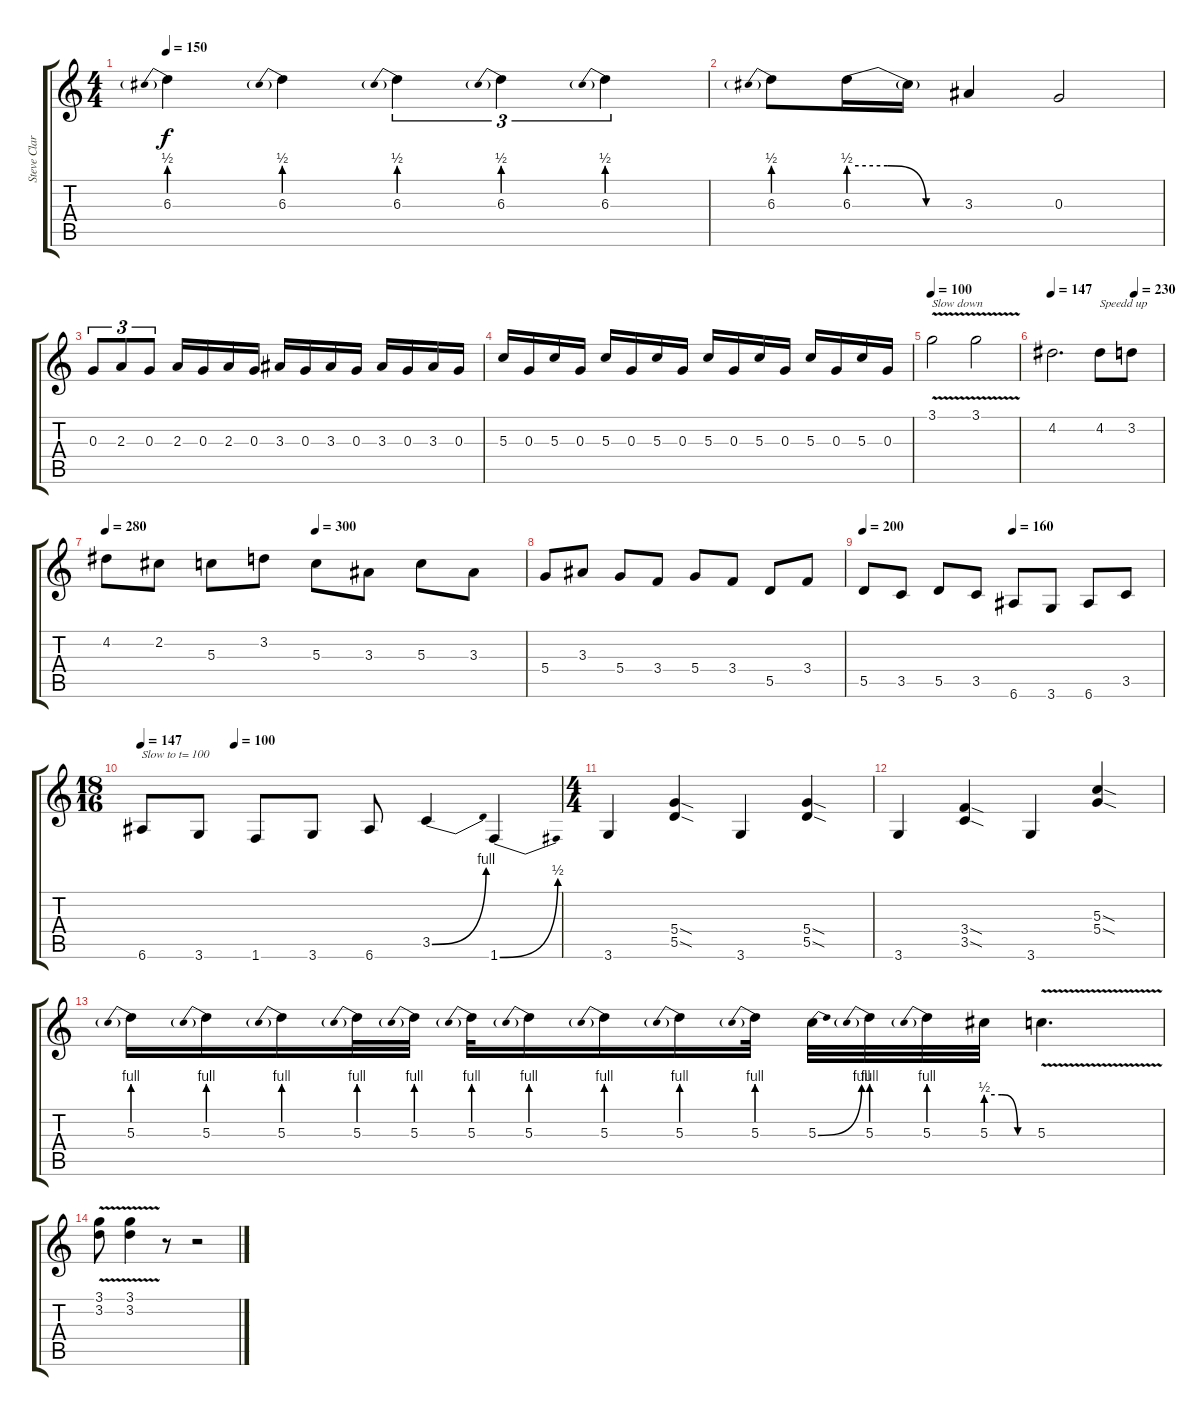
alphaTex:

\track ("Steve Clark (Switch 625)" "Steve Clar") {instrument distortionguitar}
\staff {score tabs}
\tuning (E4 B3 G3 D3 A2 E2) {hide}
\ts (4 4)
\tempo 150
\clef g2
\ks c
6.3{be (prebend 0 2 60 2)}.4{dy f} 6.3{be (prebend 0 2 60 2)}.4 6.3{be (prebend 0 2 60 2)}.4{tu (3 2)} 6.3{be (prebend 0 2 60 2)}.4{tu (3 2)} 6.3{be (prebend 0 2 60 2)}.4{tu (3 2)} |
6.3{be (prebend 0 2 60 2)}.8 6.3{be (custom 0 2 20 2 40 0 60 0)}.16 6.3{t}.16 3.3.4 0.3.2 |
0.3.8{tu (3 2)} 2.3.8{tu (3 2)} 0.3.8{tu (3 2)} 2.3.16 0.3.16 2.3.16 0.3.16 3.3.16 0.3.16 3.3.16 0.3.16 3.3.16 0.3.16 3.3.16 0.3.16 |
5.3.16 0.3.16 5.3.16 0.3.16 5.3.16 0.3.16 5.3.16 0.3.16 5.3.16 0.3.16 5.3.16 0.3.16 5.3.16 0.3.16 5.3.16 0.3.16 |
\tempo 100
3.1{v}.2{txt "Slow down"} 3.1{v}.2 |
\tempo 147
\tempo (230 0.75)
4.2.2{d} 4.2.8{txt "Speedd up"} 3.2.8 |
\tempo 280
\tempo (300 0.5)
4.2.8 2.2.8 5.3.8 3.2.8 5.3.8 3.3.8 5.3.8 3.3.8 |
5.4.8 3.3.8 5.4.8 3.4.8 5.4.8 3.4.8 5.5.8 3.4.8 |
\tempo 200
\tempo (160 0.5)
5.5.8 3.5.8 5.5.8 3.5.8 6.6.8 3.6.8 6.6.8 3.5.8 |
\ts (18 16)
\tempo 147
\tempo (100 0.2222222222222222)
6.6.8{txt "Slow to t= 100"} 3.6.8 1.6.8 3.6.8 6.6.8 3.5{be (bend 0 0 60 4)}.4 1.6{be (bend 0 0 60 2)}.4 |
\ts (4 4)
3.6.4 (5.4{sod} 5.5{sod}).4 3.6.4 (5.4{sod} 5.5{sod}).4 |
3.6.4 (3.4{sod} 3.5{sod}).4 3.6.4 (5.3{sod} 5.4{sod}).4 |
5.3{be (prebend 0 4 60 4)}.16 5.3{be (prebend 0 4 60 4)}.16 5.3{be (prebend 0 4 60 4)}.16 5.3{be (prebend 0 4 60 4)}.32 5.3{be (prebend 0 4 60 4)}.32 5.3{be (prebend 0 4 60 4)}.32 5.3{be (prebend 0 4 60 4)}.16 5.3{be (prebend 0 4 60 4)}.16 5.3{be (prebend 0 4 60 4)}.16 5.3{be (prebend 0 4 60 4)}.32 5.3{be (bend 0 0 60 4)}.32 5.3{be (prebend 0 4 60 4)}.32 5.3{be (prebend 0 4 60 4)}.32 5.3{be (custom 0 2 20 2 40 0 60 0)}.32 5.3{v}.4{d} |
(3.1{v} 3.2).8 (3.1{v} 3.2).4 r.8 r.2
